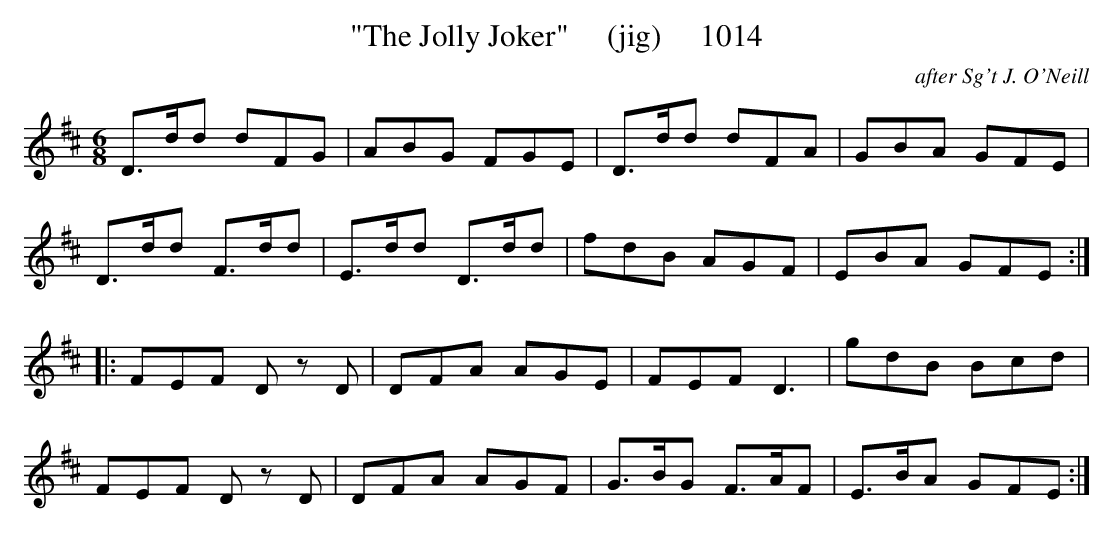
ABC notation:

X:1
T:"The Jolly Joker"     (jig)     1014
C:after Sg't J. O'Neill
BRENNAN July 2003 (HTTP://WWW.SOSYOURMOM.COM)
M:6/8
L:1/8
K:D
D3/2d/2d dFG|ABG FGE|D3/2d/2d dFA|GBA GFE|
D3/2d/2d F3/2d/2d|E3/2d/2d D3/2d/2d|fdB AGF|EBA GFE:|
|:FEF D zD|DFA AGE|FEF D3|gdB Bcd|
FEF D zD|DFA AGF|G3/2B/2G F3/2A/2F|E3/2B/2A GFE:|
